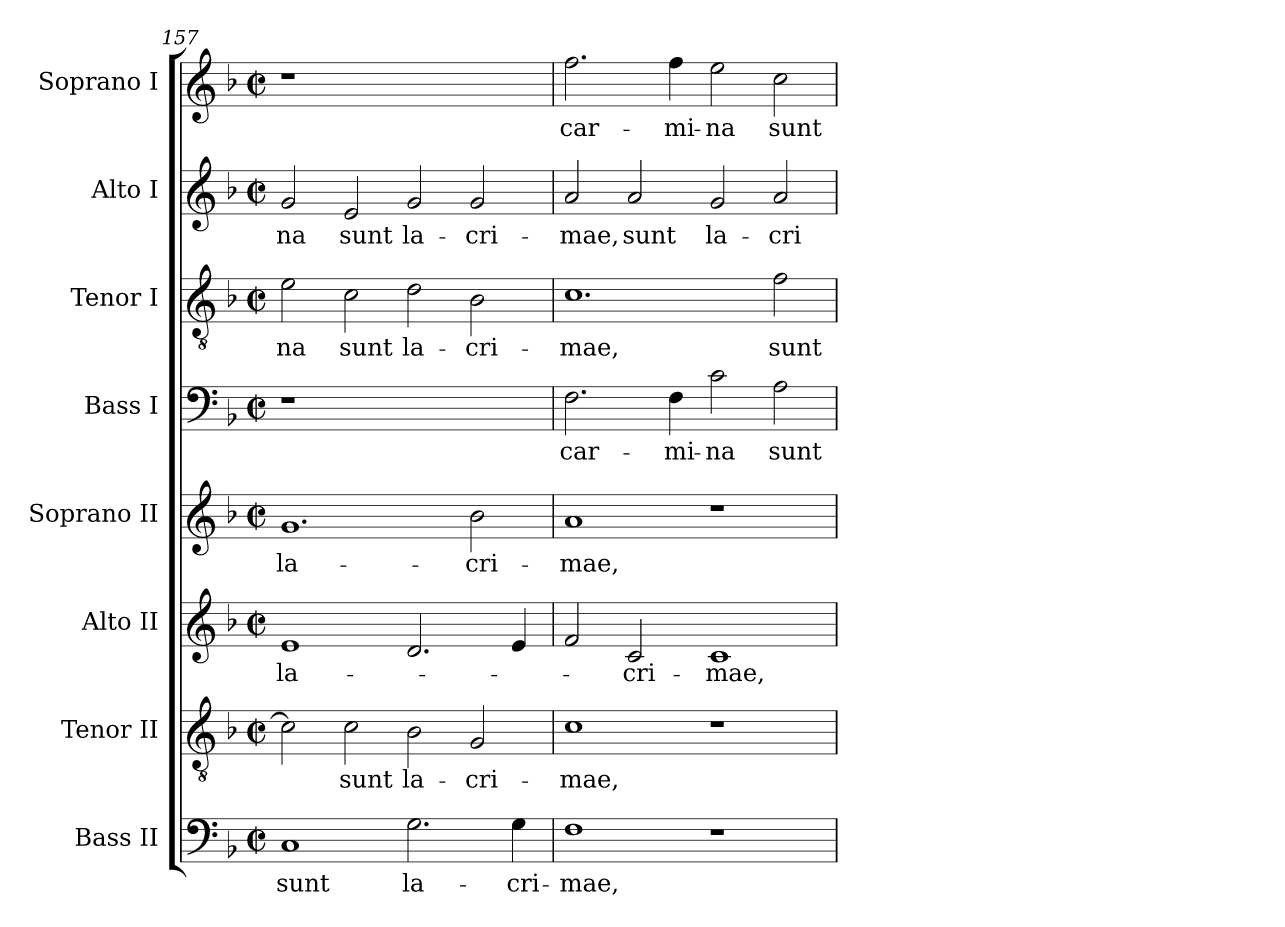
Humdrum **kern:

**kern	**text	**kern	**text	**kern	**text	**kern	**text	**kern	**text	**kern	**text	**kern	**text	**kern	**text
*part8	*part8	*part7	*part7	*part6	*part6	*part5	*part5	*part4	*part4	*part3	*part3	*part2	*part2	*part1	*part1
*staff8	*staff8	*staff7	*staff7	*staff6	*staff6	*staff5	*staff5	*staff4	*staff4	*staff3	*staff3	*staff2	*staff2	*staff1	*staff1
*I"Bass II	*	*I"Tenor II	*	*I"Alto II	*	*I"Soprano II	*	*I"Bass I	*	*I"Tenor I	*	*I"Alto I	*	*I"Soprano I	*
*I'B. II	*	*I'T. II	*	*I'A. II	*	*	*	*I'B. I	*	*I'T. I	*	*I'A. I	*	*	*
*clefF4	*	*clefGv2	*	*clefG2	*	*clefG2	*	*clefF4	*	*clefGv2	*	*clefG2	*	*clefG2	*
*	*	*ITrd7c12	*	*	*	*	*	*	*	*ITrd7c12	*	*	*	*	*
*k[b-]	*	*k[b-]	*	*k[b-]	*	*k[b-]	*	*k[b-]	*	*k[b-]	*	*k[b-]	*	*k[b-]	*
*F:	*	*F:	*	*F:	*	*F:	*	*F:	*	*F:	*	*F:	*	*F:	*
*M2/2	*	*M2/2	*	*M2/2	*	*M2/2	*	*M2/2	*	*M2/2	*	*M2/2	*	*M2/2	*
*met(c|)	*	*met(c|)	*	*met(c|)	*	*met(c|)	*	*met(c|)	*	*met(c|)	*	*met(c|)	*	*met(c|)	*
=157	=157	=157	=157	=157	=157	=157	=157	=157	=157	=157	=157	=157	=157	=157	=157
!	!LO:LY:b:color=#000000	!	!	!	!	!	!	!	!	!	!	!	!	!	!
!	!	!	!	!	!LO:LY:b:color=#000000	!	!	!	!	!	!	!	!	!	!
!	!	!	!	!	!	!	!LO:LY:b:color=#000000	!LO:N:vis=1	!	!	!	!	!	!	!
!	!	!	!	!	!	!	!	!	!	!	!LO:LY:b:color=#000000	!	!	!	!
!	!	!	!	!	!	!	!	!	!	!	!	!	!LO:LY:b:color=#000000	!LO:N:vis=1	!
1Ci	sunt	2Ci\]	.	1ei	la-	1.gi	la-	1r	.	2Ei\	-na	2gi/	-na	1r	.
!	!	!	!LO:LY:b:color=#000000	!	!	!	!	!	!	!	!	!	!	!	!
!	!	!	!	!	!	!	!	!	!	!	!LO:LY:b:color=#000000	!	!	!	!
!	!	!	!	!	!	!	!	!	!	!	!	!	!LO:LY:b:color=#000000	!	!
.	.	2Ci\	sunt	.	.	.	.	.	.	2Ci\	sunt	2ei/	sunt	.	.
!	!LO:LY:b:color=#000000	!	!	!	!	!	!	!	!	!	!	!	!	!	!
!	!	!	!LO:LY:b:color=#000000	!	!	!	!	!	!	!	!	!	!	!	!
!	!	!	!	!	!	!	!	!	!	!	!LO:LY:b:color=#000000	!	!	!	!
!	!	!	!	!	!	!	!	!	!	!	!	!	!LO:LY:b:color=#000000	!	!
2.Gi\	la-	2BB-i\	la-	2.di/	.	.	.	1ryy	.	2Di\	la-	2gi/	la-	1ryy	.
!	!	!	!LO:LY:b:color=#000000	!	!	!	!	!	!	!	!	!	!	!	!
!	!	!	!	!	!	!	!LO:LY:b:color=#000000	!	!	!	!	!	!	!	!
!	!	!	!	!	!	!	!	!	!	!	!LO:LY:b:color=#000000	!	!	!	!
!	!	!	!	!	!	!	!	!	!	!	!	!	!LO:LY:b:color=#000000	!	!
.	.	2GGi/	-cri-	.	.	2b-i\	-cri-	.	.	2BB-i\	-cri-	2gi/	-cri-	.	.
!	!LO:LY:b:color=#000000	!	!	!	!	!	!	!	!	!	!	!	!	!	!
4Gi\	-cri-	.	.	4ei/	.	.	.	.	.	.	.	.	.	.	.
=158	=158	=158	=158	=158	=158	=158	=158	=158	=158	=158	=158	=158	=158	=158	=158
!	!LO:LY:b:color=#000000	!	!	!	!	!	!	!	!	!	!	!	!	!	!
!	!	!	!LO:LY:b:color=#000000	!	!	!	!	!	!	!	!	!	!	!	!
!	!	!	!	!	!	!	!LO:LY:b:color=#000000	!	!	!	!	!	!	!	!
!	!	!	!	!	!	!	!	!	!LO:LY:b:color=#000000	!	!	!	!	!	!
!	!	!	!	!	!	!	!	!	!	!	!LO:LY:b:color=#000000	!	!	!	!
!	!	!	!	!	!	!	!	!	!	!	!	!	!LO:LY:b:color=#000000	!	!
!	!	!	!	!	!	!	!	!	!	!	!	!	!	!	!LO:LY:b:color=#000000
1Fi	-mae,	1Ci	-mae,	2fi/	.	1ai	-mae,	2.Fi\	car-	1.Ci	-mae,	2ai/	-mae,	2.ffi\	car-
!	!	!	!	!	!LO:LY:b:color=#000000	!	!	!	!	!	!	!	!	!	!
!	!	!	!	!	!	!	!	!	!	!	!	!	!LO:LY:b:color=#000000	!	!
.	.	.	.	2ci/	-cri-	.	.	.	.	.	.	2ai/	sunt	.	.
!	!	!	!	!	!	!	!	!	!LO:LY:b:color=#000000	!	!	!	!	!	!
!	!	!	!	!	!	!	!	!	!	!	!	!	!	!	!LO:LY:b:color=#000000
.	.	.	.	.	.	.	.	4Fi\	-mi-	.	.	.	.	4ffi\	-mi-
!	!	!	!	!	!LO:LY:b:color=#000000	!	!	!	!	!	!	!	!	!	!
!	!	!	!	!	!	!	!	!	!LO:LY:b:color=#000000	!	!	!	!	!	!
!	!	!	!	!	!	!	!	!	!	!	!	!	!LO:LY:b:color=#000000	!	!
!	!	!	!	!	!	!	!	!	!	!	!	!	!	!	!LO:LY:b:color=#000000
1r	.	1r	.	1ci	-mae,	1r	.	2ci\	-na	.	.	2gi/	la-	2eei\	-na
!	!	!	!	!	!	!	!	!	!LO:LY:b:color=#000000	!	!	!	!	!	!
!	!	!	!	!	!	!	!	!	!	!	!LO:LY:b:color=#000000	!	!	!	!
!	!	!	!	!	!	!	!	!	!	!	!	!	!LO:LY:b:color=#000000	!	!
!	!	!	!	!	!	!	!	!	!	!	!	!	!	!	!LO:LY:b:color=#000000
.	.	.	.	.	.	.	.	2Ai\	sunt	2Fi\	sunt	2ai/	-cri-	2cci\	sunt
=	=	=	=	=	=	=	=	=	=	=	=	=	=	=	=
*-	*-	*-	*-	*-	*-	*-	*-	*-	*-	*-	*-	*-	*-	*-	*-
